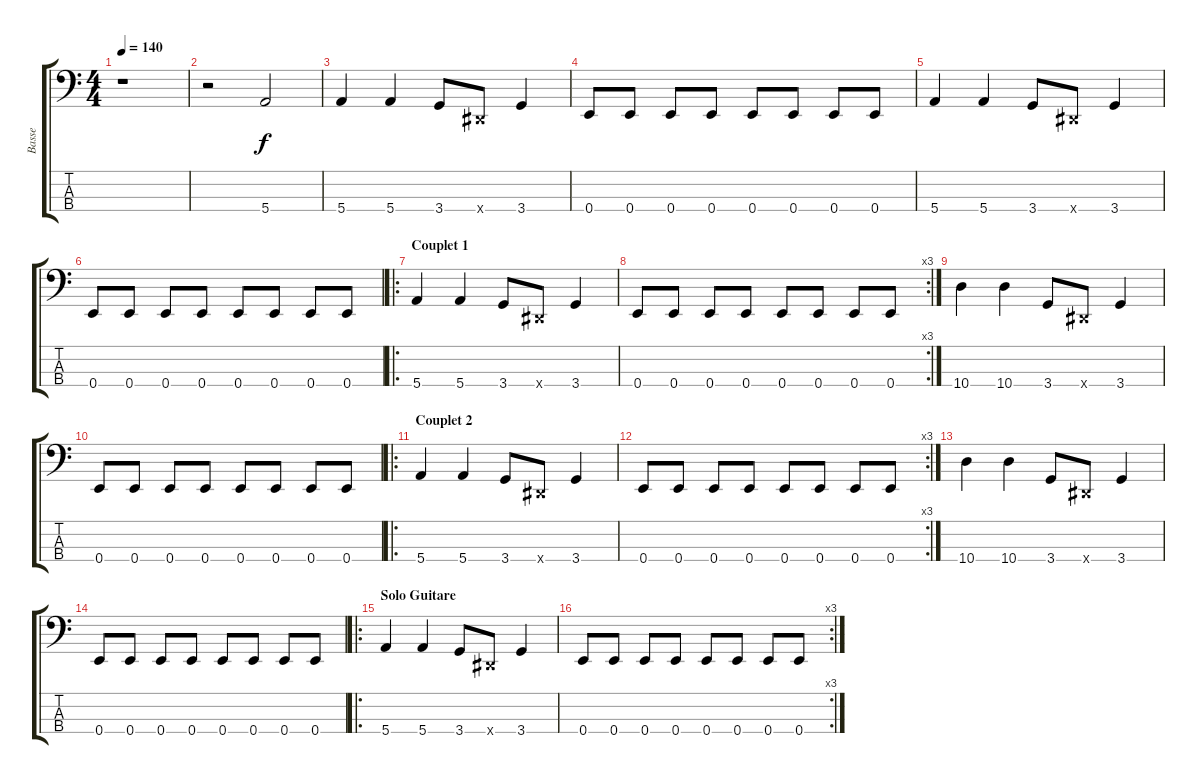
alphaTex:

\track ("Basse" "Basse") {instrument electricbassfinger}
\staff {score tabs}
\tuning (G2 D2 A1 E1) {hide}
\ts (4 4)
\tempo 140
\clef f4
\ks c
r.1{dy f instrument electricbassfinger} |
r.2 5.4.2 |
5.4.4 5.4.4 3.4.8 -1.4{x}.8 3.4.4 |
0.4.8 0.4.8 0.4.8 0.4.8 0.4.8 0.4.8 0.4.8 0.4.8 |
5.4.4 5.4.4 3.4.8 -1.4{x}.8 3.4.4 |
0.4.8 0.4.8 0.4.8 0.4.8 0.4.8 0.4.8 0.4.8 0.4.8 |
\ro
\section ("" "Couplet 1")
5.4.4 5.4.4 3.4.8 -1.4{x}.8 3.4.4 |
\rc 3
0.4.8 0.4.8 0.4.8 0.4.8 0.4.8 0.4.8 0.4.8 0.4.8 |
10.4.4 10.4.4 3.4.8 -1.4{x}.8 3.4.4 |
0.4.8 0.4.8 0.4.8 0.4.8 0.4.8 0.4.8 0.4.8 0.4.8 |
\ro
\section ("" "Couplet 2")
5.4.4 5.4.4 3.4.8 -1.4{x}.8 3.4.4 |
\rc 3
0.4.8 0.4.8 0.4.8 0.4.8 0.4.8 0.4.8 0.4.8 0.4.8 |
10.4.4 10.4.4 3.4.8 -1.4{x}.8 3.4.4 |
0.4.8 0.4.8 0.4.8 0.4.8 0.4.8 0.4.8 0.4.8 0.4.8 |
\ro
\section ("" "Solo Guitare")
5.4.4 5.4.4 3.4.8 -1.4{x}.8 3.4.4 |
\rc 3
0.4.8 0.4.8 0.4.8 0.4.8 0.4.8 0.4.8 0.4.8 0.4.8
